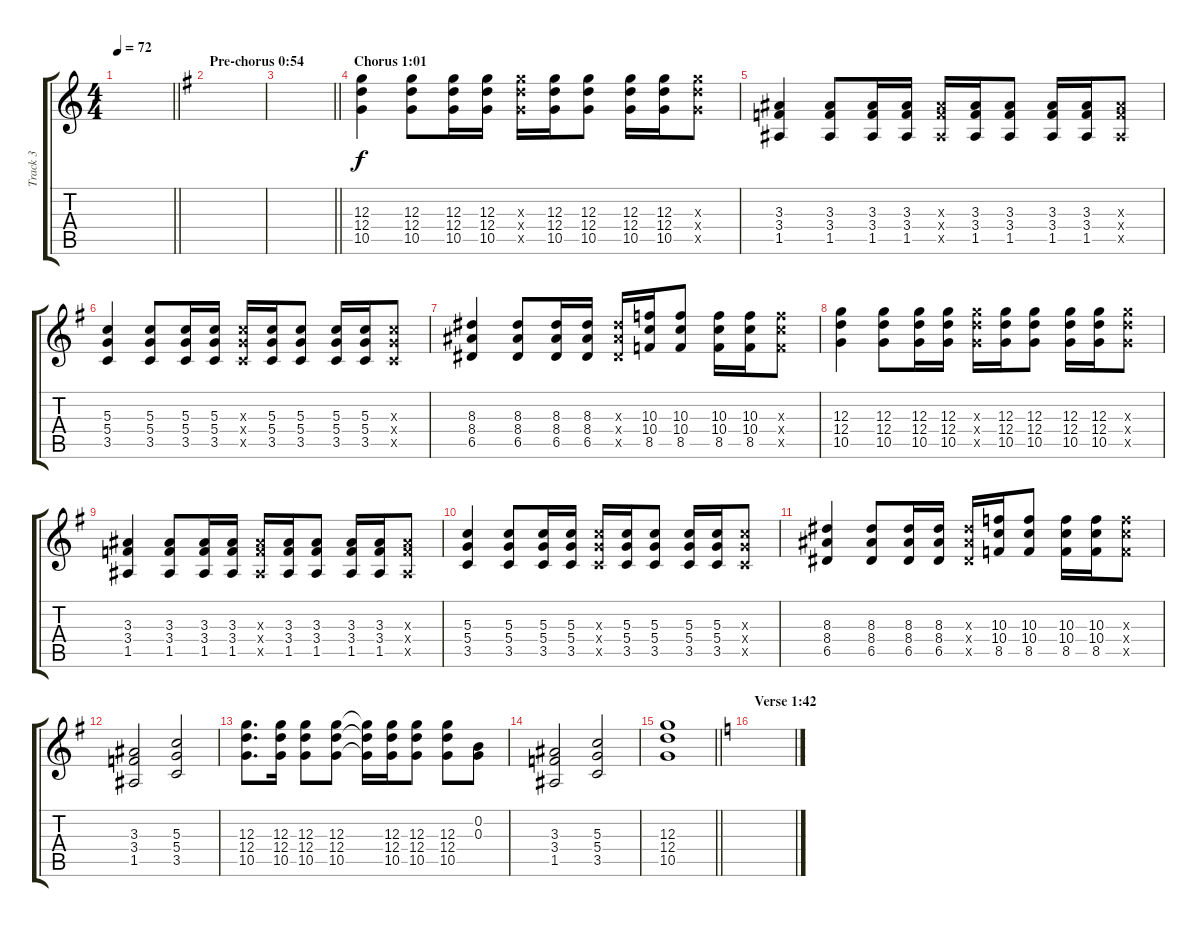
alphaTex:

\track ("Track 3" "Track 3") {instrument distortionguitar}
\staff {score tabs}
\tuning (E4 B3 G3 D3 A2 E2) {hide}
\ts (4 4)
\tempo 72
\clef g2
\barLineRight lightlight
\ks c
|
\section ("" "Pre-chorus 0:54")
\ks g
|
\barLineRight lightlight
|
\section ("" "Chorus 1:01")
(12.3 12.4 10.5).4 (12.3 12.4 10.5).8 (12.3 12.4 10.5).16 (12.3 12.4 10.5).16 (12.3{x} 12.4{x} 10.5{x}).16 (12.3 12.4 10.5).16 (12.3 12.4 10.5).8 (12.3 12.4 10.5).16 (12.3 12.4 10.5).16 (12.3{x} 12.4{x} 10.5{x}).8 |
(3.3 3.4 1.5).4 (3.3 3.4 1.5).8 (3.3 3.4 1.5).16 (3.3 3.4 1.5).16 (3.3{x} 3.4{x} 1.5{x}).16 (3.3 3.4 1.5).16 (3.3 3.4 1.5).8 (3.3 3.4 1.5).16 (3.3 3.4 1.5).16 (3.3{x} 3.4{x} 1.5{x}).8 |
(5.3 5.4 3.5).4 (5.3 5.4 3.5).8 (5.3 5.4 3.5).16 (5.3 5.4 3.5).16 (5.3{x} 5.4{x} 3.5{x}).16 (5.3 5.4 3.5).16 (5.3 5.4 3.5).8 (5.3 5.4 3.5).16 (5.3 5.4 3.5).16 (5.3{x} 5.4{x} 3.5{x}).8 |
(8.3 8.4 6.5).4 (8.3 8.4 6.5).8 (8.3 8.4 6.5).16 (8.3 8.4 6.5).16 (8.3{x} 8.4{x} 6.5{x}).16 (10.3 10.4 8.5).16 (10.3 10.4 8.5).8 (10.3 10.4 8.5).16 (10.3 10.4 8.5).16 (10.3{x} 10.4{x} 8.5{x}).8 |
(12.3 12.4 10.5).4 (12.3 12.4 10.5).8 (12.3 12.4 10.5).16 (12.3 12.4 10.5).16 (12.3{x} 12.4{x} 10.5{x}).16 (12.3 12.4 10.5).16 (12.3 12.4 10.5).8 (12.3 12.4 10.5).16 (12.3 12.4 10.5).16 (12.3{x} 12.4{x} 10.5{x}).8 |
(3.3 3.4 1.5).4 (3.3 3.4 1.5).8 (3.3 3.4 1.5).16 (3.3 3.4 1.5).16 (3.3{x} 3.4{x} 1.5{x}).16 (3.3 3.4 1.5).16 (3.3 3.4 1.5).8 (3.3 3.4 1.5).16 (3.3 3.4 1.5).16 (3.3{x} 3.4{x} 1.5{x}).8 |
(5.3 5.4 3.5).4 (5.3 5.4 3.5).8 (5.3 5.4 3.5).16 (5.3 5.4 3.5).16 (5.3{x} 5.4{x} 3.5{x}).16 (5.3 5.4 3.5).16 (5.3 5.4 3.5).8 (5.3 5.4 3.5).16 (5.3 5.4 3.5).16 (5.3{x} 5.4{x} 3.5{x}).8 |
(8.3 8.4 6.5).4 (8.3 8.4 6.5).8 (8.3 8.4 6.5).16 (8.3 8.4 6.5).16 (8.3{x} 8.4{x} 6.5{x}).16 (10.3 10.4 8.5).16 (10.3 10.4 8.5).8 (10.3 10.4 8.5).16 (10.3 10.4 8.5).16 (10.3{x} 10.4{x} 8.5{x}).8 |
(3.3 3.4 1.5).2 (5.3 5.4 3.5).2 |
(12.3 12.4 10.5).8{d} (12.3 12.4 10.5).16 (12.3 12.4 10.5).8 (12.3 12.4 10.5).8 (12.3{t} 12.4{t} 10.5{t}).16 (12.3 12.4 10.5).16 (12.3 12.4 10.5).8 (12.3 12.4 10.5).8 (0.2 0.3).8 |
(3.3 3.4 1.5).2 (5.3 5.4 3.5).2 |
\barLineRight lightlight
(12.3 12.4 10.5).1 |
\section ("" "Verse 1:42")
\ks c
